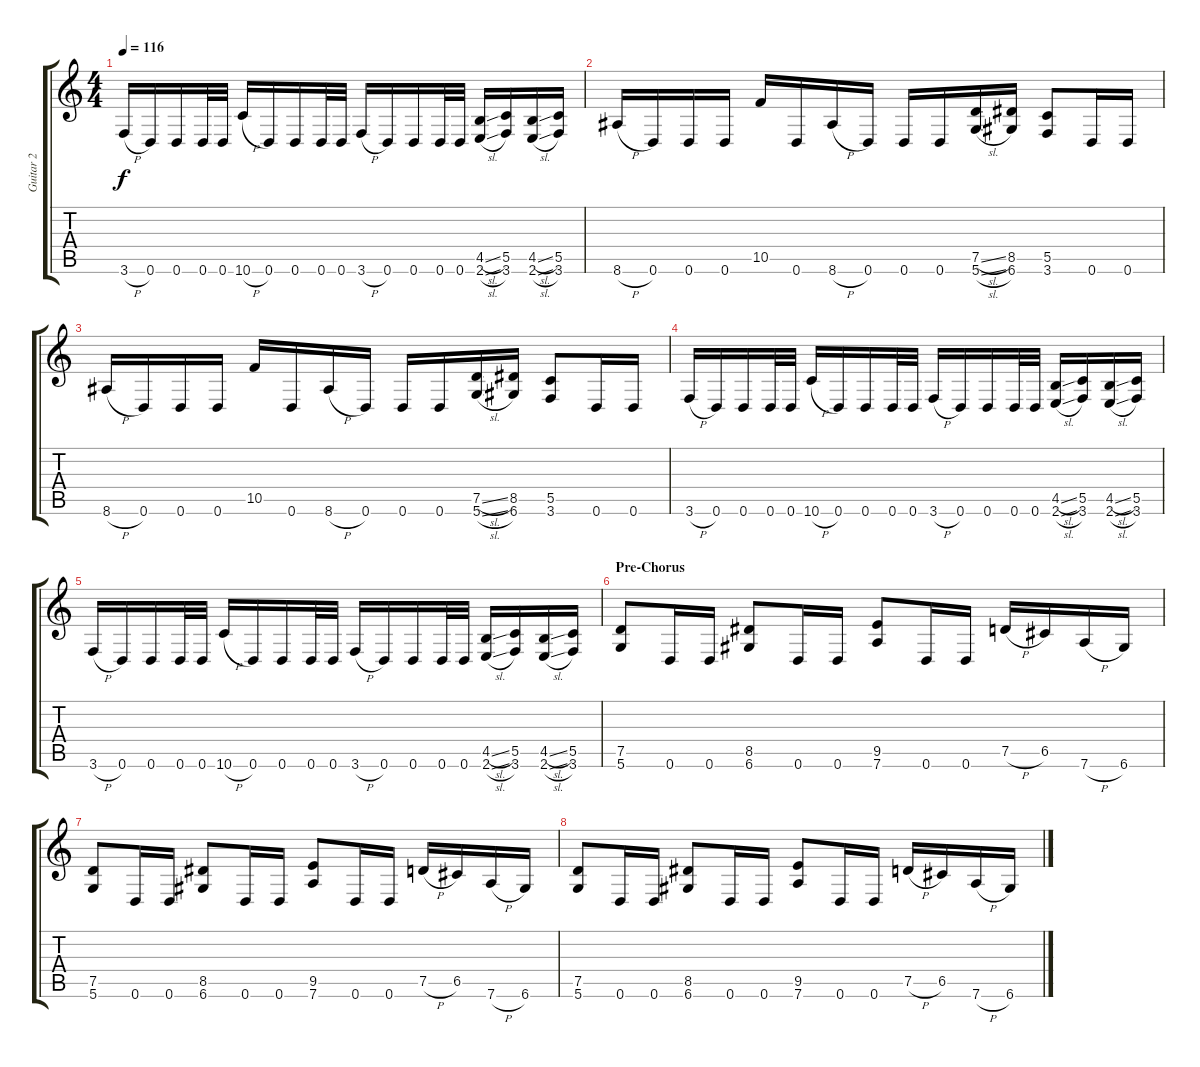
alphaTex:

\track ("Guitar 2" "Guitar 2") {instrument distortionguitar}
\staff {score tabs}
\tuning (D4 A3 F3 C3 G2 D2) {hide}
\ts (4 4)
\tempo 116
\clef g2
\ks c
3.6{h}.16{dy f} 0.6.16 0.6.16 0.6.32 0.6.32 10.6{h}.16 0.6.16 0.6.16 0.6.32 0.6.32 3.6{h}.16 0.6.16 0.6.16 0.6.32 0.6.32 (4.5{sl} 2.6{sl}).16 (5.5 3.6).16 (4.5{sl} 2.6{sl}).16 (5.5 3.6).16 |
8.6{h}.16 0.6.16 0.6.16 0.6.16 10.5.16 0.6.16 8.6{h}.16 0.6.16 0.6.16 0.6.16 (7.5{sl} 5.6{sl}).16 (8.5 6.6).16 (5.5 3.6).8 0.6.16 0.6.16 |
8.6{h}.16 0.6.16 0.6.16 0.6.16 10.5.16 0.6.16 8.6{h}.16 0.6.16 0.6.16 0.6.16 (7.5{sl} 5.6{sl}).16 (8.5 6.6).16 (5.5 3.6).8 0.6.16 0.6.16 |
3.6{h}.16 0.6.16 0.6.16 0.6.32 0.6.32 10.6{h}.16 0.6.16 0.6.16 0.6.32 0.6.32 3.6{h}.16 0.6.16 0.6.16 0.6.32 0.6.32 (4.5{sl} 2.6{sl}).16 (5.5 3.6).16 (4.5{sl} 2.6{sl}).16 (5.5 3.6).16 |
3.6{h}.16 0.6.16 0.6.16 0.6.32 0.6.32 10.6{h}.16 0.6.16 0.6.16 0.6.32 0.6.32 3.6{h}.16 0.6.16 0.6.16 0.6.32 0.6.32 (4.5{sl} 2.6{sl}).16 (5.5 3.6).16 (4.5{sl} 2.6{sl}).16 (5.5 3.6).16 |
\section ("" "Pre-Chorus")
(7.5 5.6).8 0.6.16 0.6.16 (8.5 6.6).8 0.6.16 0.6.16 (9.5 7.6).8 0.6.16 0.6.16 7.5{h}.16 6.5.16 7.6{h}.16 6.6.16 |
(7.5 5.6).8 0.6.16 0.6.16 (8.5 6.6).8 0.6.16 0.6.16 (9.5 7.6).8 0.6.16 0.6.16 7.5{h}.16 6.5.16 7.6{h}.16 6.6.16 |
(7.5 5.6).8 0.6.16 0.6.16 (8.5 6.6).8 0.6.16 0.6.16 (9.5 7.6).8 0.6.16 0.6.16 7.5{h}.16 6.5.16 7.6{h}.16 6.6.16
